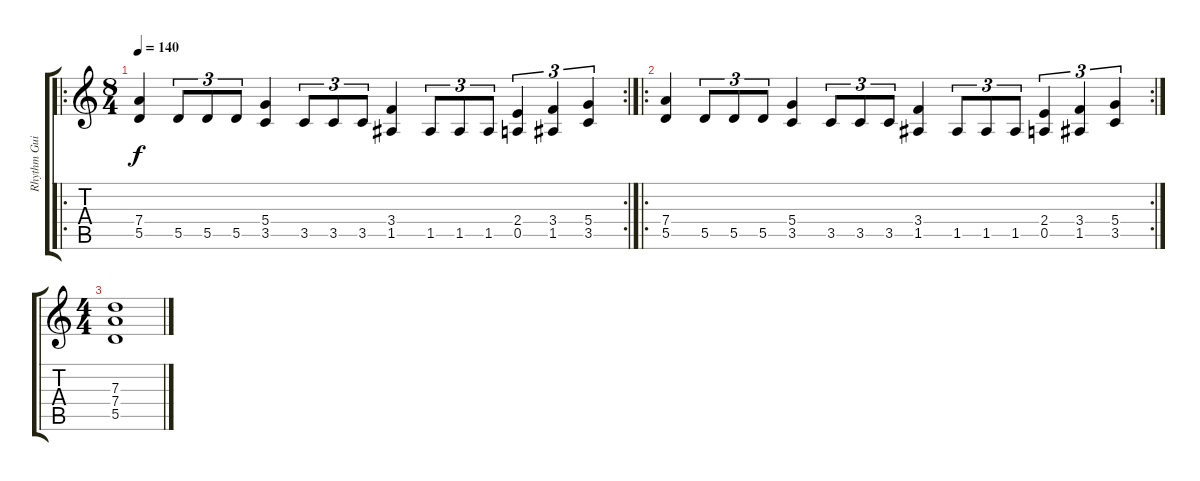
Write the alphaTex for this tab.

\track ("Rhythm Guitar" "Rhythm Gui") {instrument distortionguitar}
\staff {score tabs}
\tuning (E4 B3 G3 D3 A2 E2) {hide}
\ro
\rc 2
\ts (8 4)
\tempo 140
\clef g2
\ks c
(7.4 5.5).4{dy f} 5.5.8{tu (3 2) instrument electricguitarmuted} 5.5.8{tu (3 2)} 5.5.8{tu (3 2)} (5.4 3.5).4{instrument overdrivenguitar} 3.5.8{tu (3 2) instrument electricguitarmuted} 3.5.8{tu (3 2)} 3.5.8{tu (3 2)} (3.4 1.5).4{instrument overdrivenguitar} 1.5.8{tu (3 2) instrument electricguitarmuted} 1.5.8{tu (3 2)} 1.5.8{tu (3 2)} (2.4 0.5).4{tu (3 2) instrument overdrivenguitar} (3.4 1.5).4{tu (3 2)} (5.4 3.5).4{tu (3 2)} |
\ro
\rc 2
(7.4 5.5).4 5.5.8{tu (3 2) instrument electricguitarmuted} 5.5.8{tu (3 2)} 5.5.8{tu (3 2)} (5.4 3.5).4{instrument overdrivenguitar} 3.5.8{tu (3 2) instrument electricguitarmuted} 3.5.8{tu (3 2)} 3.5.8{tu (3 2)} (3.4 1.5).4{instrument overdrivenguitar} 1.5.8{tu (3 2) instrument electricguitarmuted} 1.5.8{tu (3 2)} 1.5.8{tu (3 2)} (2.4 0.5).4{tu (3 2) instrument overdrivenguitar} (3.4 1.5).4{tu (3 2)} (5.4 3.5).4{tu (3 2)} |
\ts (4 4)
(7.3 7.4 5.5).1
